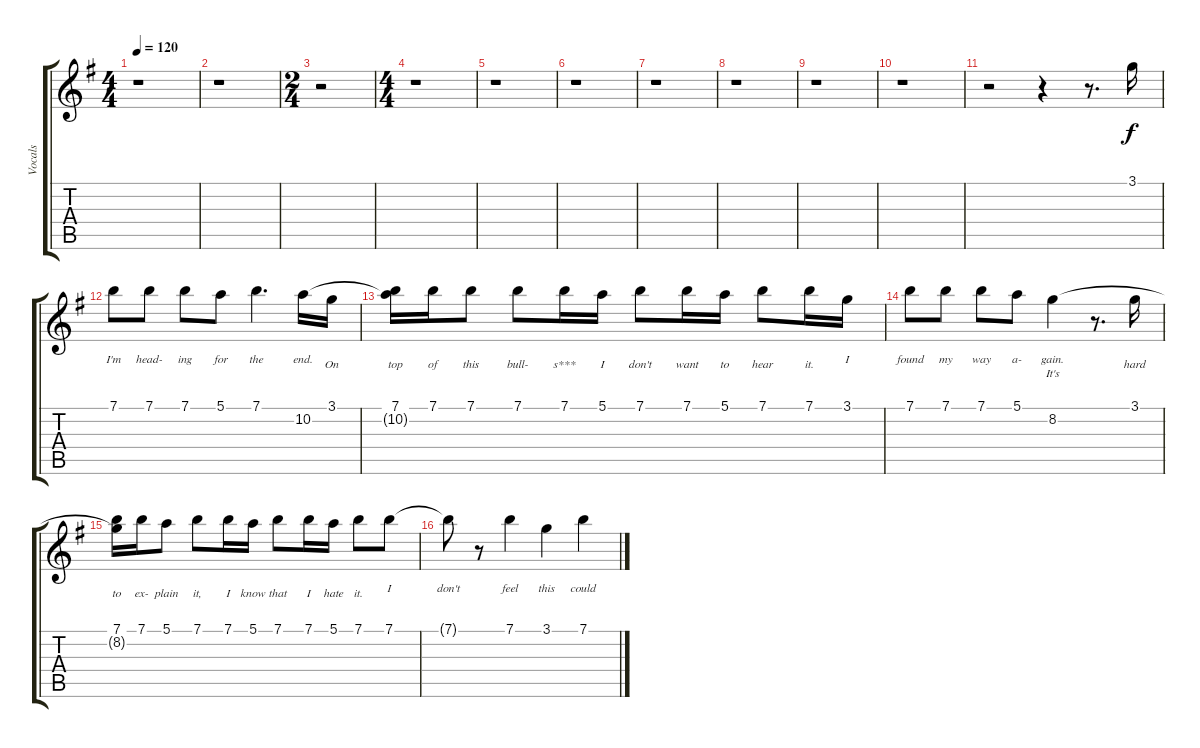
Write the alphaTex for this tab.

\track ("Vocals" "Vocals") {instrument distortionguitar}
\staff {score tabs}
\tuning (E4 B3 G3 D3 A2 E2) {hide}
\ts (4 4)
\tempo 120
\clef g2
\ks g
r.1{dy f instrument distortionguitar} |
r.1 |
\ts (2 4)
r.2 |
\ts (4 4)
r.1 |
r.1 |
r.1 |
r.1 |
r.1 |
r.1 |
r.1 |
r.2 r.4 r.8{d} 3.1.16{lyrics (0 "") lyrics (1 "") lyrics (2 "") lyrics (3 "") lyrics (4 "")} |
7.1.8{lyrics (0 "I'm") lyrics (1 "") lyrics (2 "") lyrics (3 "") lyrics (4 "")} 7.1.8{lyrics (0 "head-") lyrics (1 "") lyrics (2 "") lyrics (3 "") lyrics (4 "")} 7.1.8{lyrics (0 "ing") lyrics (1 "") lyrics (2 "") lyrics (3 "") lyrics (4 "")} 5.1.8{lyrics (0 "for") lyrics (1 "") lyrics (2 "") lyrics (3 "") lyrics (4 "")} 7.1.4{d lyrics (0 "the") lyrics (1 "") lyrics (2 "") lyrics (3 "") lyrics (4 "")} 10.2.16{lyrics (0 "end.") lyrics (1 "") lyrics (2 "") lyrics (3 "") lyrics (4 "")} 3.1.16{lyrics (0 "") lyrics (1 "On") lyrics (2 "") lyrics (3 "") lyrics (4 "")} |
(7.1 10.2{t}).16{lyrics (0 "") lyrics (1 "top") lyrics (2 "") lyrics (3 "") lyrics (4 "")} 7.1.16{lyrics (0 "") lyrics (1 "of") lyrics (2 "") lyrics (3 "") lyrics (4 "")} 7.1.8{lyrics (0 "") lyrics (1 "this") lyrics (2 "") lyrics (3 "") lyrics (4 "")} 7.1.8{lyrics (0 "") lyrics (1 "bull-") lyrics (2 "") lyrics (3 "") lyrics (4 "")} 7.1.16{lyrics (0 "") lyrics (1 "s***") lyrics (2 "") lyrics (3 "") lyrics (4 "")} 5.1.16{lyrics (0 "") lyrics (1 "I") lyrics (2 "") lyrics (3 "") lyrics (4 "")} 7.1.8{lyrics (0 "") lyrics (1 "don't") lyrics (2 "") lyrics (3 "") lyrics (4 "")} 7.1.16{lyrics (0 "") lyrics (1 "want") lyrics (2 "") lyrics (3 "") lyrics (4 "")} 5.1.16{lyrics (0 "") lyrics (1 "to") lyrics (2 "") lyrics (3 "") lyrics (4 "")} 7.1.8{lyrics (0 "") lyrics (1 "hear") lyrics (2 "") lyrics (3 "") lyrics (4 "")} 7.1.16{lyrics (0 "") lyrics (1 "it.") lyrics (2 "") lyrics (3 "") lyrics (4 "")} 3.1.16{lyrics (0 "I") lyrics (1 "") lyrics (2 "") lyrics (3 "") lyrics (4 "")} |
7.1.8{lyrics (0 "found") lyrics (1 "") lyrics (2 "") lyrics (3 "") lyrics (4 "")} 7.1.8{lyrics (0 "my") lyrics (1 "") lyrics (2 "") lyrics (3 "") lyrics (4 "")} 7.1.8{lyrics (0 "way") lyrics (1 "") lyrics (2 "") lyrics (3 "") lyrics (4 "")} 5.1.8{lyrics (0 "a-") lyrics (1 "") lyrics (2 "") lyrics (3 "") lyrics (4 "")} 8.2.4{lyrics (0 "gain.") lyrics (1 "It's") lyrics (2 "") lyrics (3 "") lyrics (4 "")} r.8{d} 3.1.16{lyrics (0 "") lyrics (1 "hard") lyrics (2 "") lyrics (3 "") lyrics (4 "")} |
(7.1 8.2{t}).16{lyrics (0 "") lyrics (1 "to") lyrics (2 "") lyrics (3 "") lyrics (4 "")} 7.1.16{lyrics (0 "") lyrics (1 "ex-") lyrics (2 "") lyrics (3 "") lyrics (4 "")} 5.1.8{lyrics (0 "") lyrics (1 "plain") lyrics (2 "") lyrics (3 "") lyrics (4 "")} 7.1.8{lyrics (0 "") lyrics (1 "it,") lyrics (2 "") lyrics (3 "") lyrics (4 "")} 7.1.16{lyrics (0 "") lyrics (1 "I") lyrics (2 "") lyrics (3 "") lyrics (4 "")} 5.1.16{lyrics (0 "") lyrics (1 "know") lyrics (2 "") lyrics (3 "") lyrics (4 "")} 7.1.8{lyrics (0 "") lyrics (1 "that") lyrics (2 "") lyrics (3 "") lyrics (4 "")} 7.1.16{lyrics (0 "") lyrics (1 "I") lyrics (2 "") lyrics (3 "") lyrics (4 "")} 5.1.16{lyrics (0 "") lyrics (1 "hate") lyrics (2 "") lyrics (3 "") lyrics (4 "")} 7.1.8{lyrics (0 "") lyrics (1 "it.") lyrics (2 "") lyrics (3 "") lyrics (4 "")} 7.1.8{lyrics (0 "I") lyrics (1 "") lyrics (2 "") lyrics (3 "") lyrics (4 "")} |
7.1{t}.8{lyrics (0 "don't") lyrics (1 "") lyrics (2 "") lyrics (3 "") lyrics (4 "")} r.8 7.1.4{lyrics (0 "feel") lyrics (1 "") lyrics (2 "") lyrics (3 "") lyrics (4 "")} 3.1.4{lyrics (0 "this") lyrics (1 "") lyrics (2 "") lyrics (3 "") lyrics (4 "")} 7.1.4{lyrics (0 "could") lyrics (1 "") lyrics (2 "") lyrics (3 "") lyrics (4 "")}
